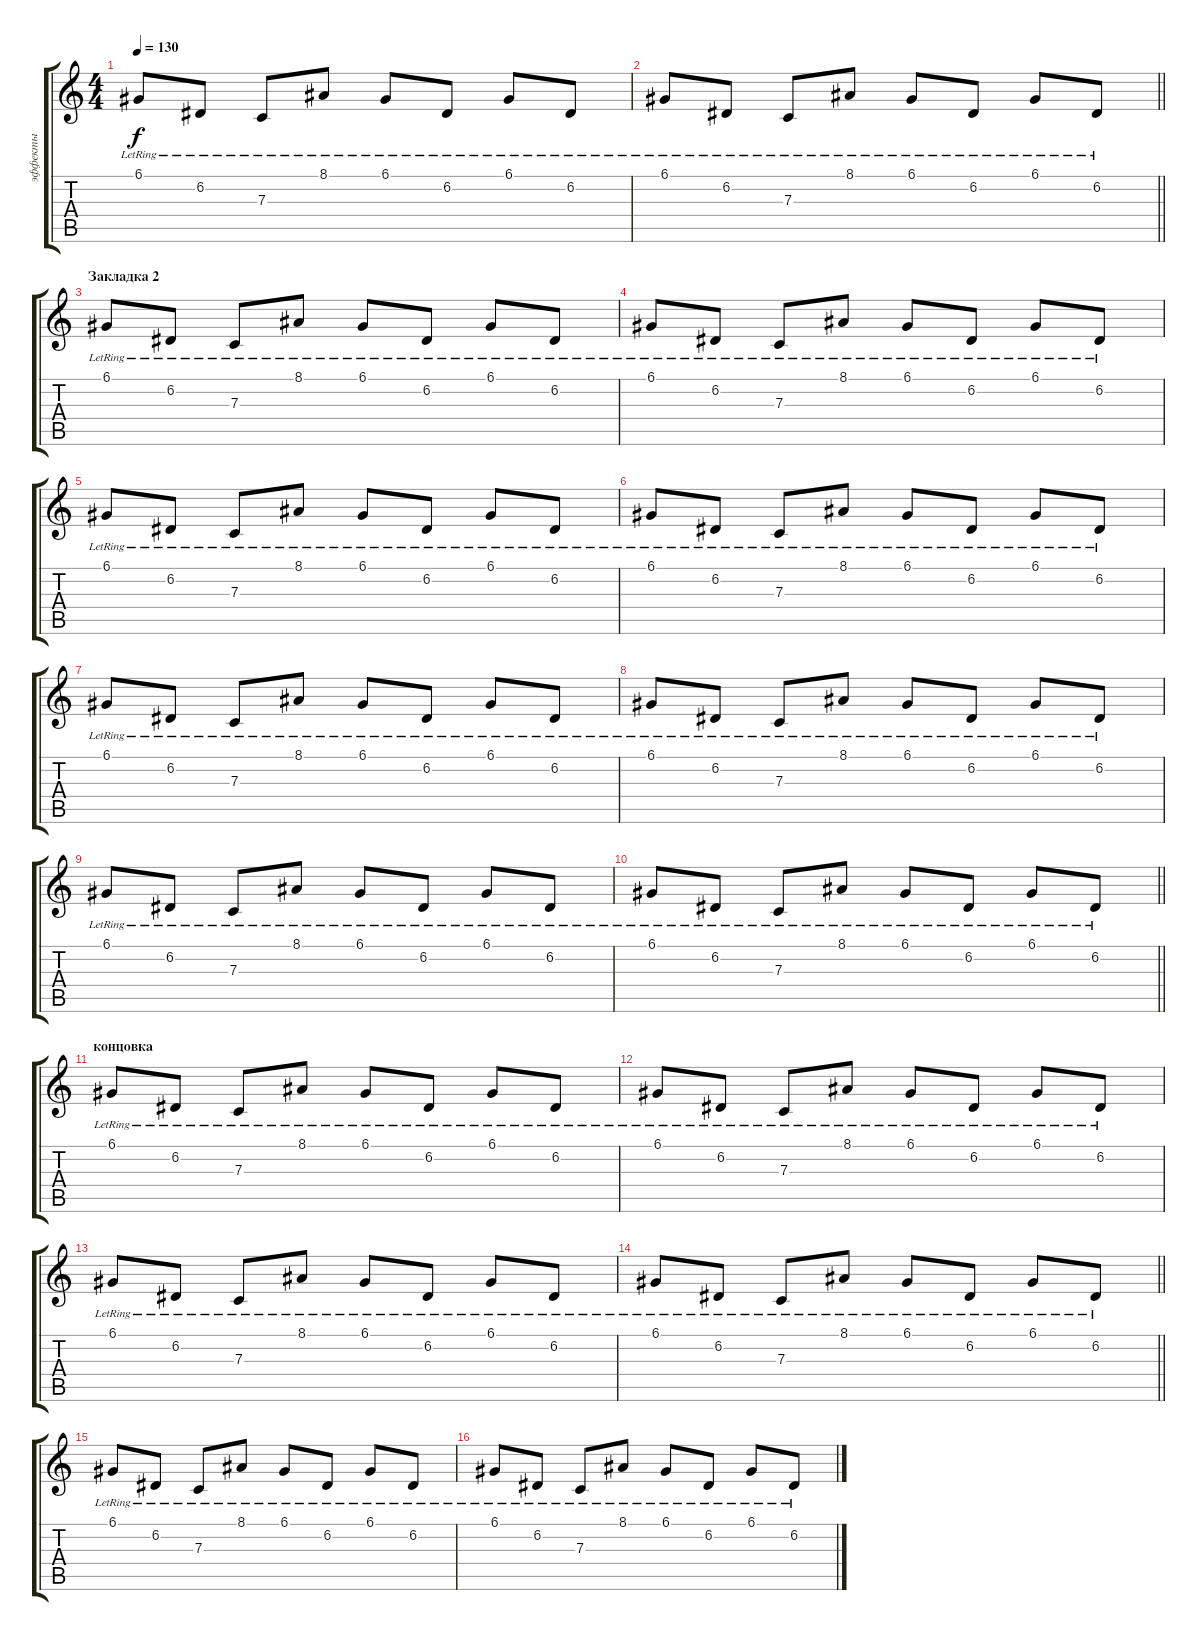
\track ("эффекты" "эффекты") {instrument voiceoohs}
\staff {score tabs}
\tuning (D4 A3 F3 C3 G2 C2) {hide}
\ts (4 4)
\section ("" "")
\tempo 130
\clef g2
\ks c
6.1{lr}.8{dy f instrument synthbass1} 6.2{lr}.8 7.3{lr}.8 8.1{lr}.8 6.1{lr}.8 6.2{lr}.8 6.1{lr}.8 6.2{lr}.8 |
\barLineRight lightlight
6.1{lr}.8{instrument synthbass1} 6.2{lr}.8 7.3{lr}.8 8.1{lr}.8 6.1{lr}.8 6.2{lr}.8 6.1{lr}.8 6.2{lr}.8 |
\section ("" "Закладка 2")
6.1{lr}.8{instrument synthbass1} 6.2{lr}.8 7.3{lr}.8 8.1{lr}.8 6.1{lr}.8 6.2{lr}.8 6.1{lr}.8 6.2{lr}.8 |
6.1{lr}.8{instrument synthbass1} 6.2{lr}.8 7.3{lr}.8 8.1{lr}.8 6.1{lr}.8 6.2{lr}.8 6.1{lr}.8 6.2{lr}.8 |
6.1{lr}.8{instrument synthbass1} 6.2{lr}.8 7.3{lr}.8 8.1{lr}.8 6.1{lr}.8 6.2{lr}.8 6.1{lr}.8 6.2{lr}.8 |
6.1{lr}.8{instrument synthbass1} 6.2{lr}.8 7.3{lr}.8 8.1{lr}.8 6.1{lr}.8 6.2{lr}.8 6.1{lr}.8 6.2{lr}.8 |
6.1{lr}.8{instrument synthbass1} 6.2{lr}.8 7.3{lr}.8 8.1{lr}.8 6.1{lr}.8 6.2{lr}.8 6.1{lr}.8 6.2{lr}.8 |
6.1{lr}.8{instrument synthbass1} 6.2{lr}.8 7.3{lr}.8 8.1{lr}.8 6.1{lr}.8 6.2{lr}.8 6.1{lr}.8 6.2{lr}.8 |
6.1{lr}.8{instrument synthbass1} 6.2{lr}.8 7.3{lr}.8 8.1{lr}.8 6.1{lr}.8 6.2{lr}.8 6.1{lr}.8 6.2{lr}.8 |
\barLineRight lightlight
6.1{lr}.8{instrument synthbass1} 6.2{lr}.8 7.3{lr}.8 8.1{lr}.8 6.1{lr}.8 6.2{lr}.8 6.1{lr}.8 6.2{lr}.8 |
\section ("" "концовка")
6.1{lr}.8{instrument synthbass1} 6.2{lr}.8 7.3{lr}.8 8.1{lr}.8 6.1{lr}.8 6.2{lr}.8 6.1{lr}.8 6.2{lr}.8 |
6.1{lr}.8{instrument synthbass1} 6.2{lr}.8 7.3{lr}.8 8.1{lr}.8 6.1{lr}.8 6.2{lr}.8 6.1{lr}.8 6.2{lr}.8 |
6.1{lr}.8{instrument synthbass1} 6.2{lr}.8 7.3{lr}.8 8.1{lr}.8 6.1{lr}.8 6.2{lr}.8 6.1{lr}.8 6.2{lr}.8 |
\barLineRight lightlight
6.1{lr}.8{instrument synthbass1} 6.2{lr}.8 7.3{lr}.8 8.1{lr}.8 6.1{lr}.8 6.2{lr}.8 6.1{lr}.8 6.2{lr}.8 |
6.1{lr}.8{instrument synthbass1} 6.2{lr}.8 7.3{lr}.8 8.1{lr}.8 6.1{lr}.8 6.2{lr}.8 6.1{lr}.8 6.2{lr}.8 |
6.1{lr}.8{instrument synthbass1} 6.2{lr}.8 7.3{lr}.8 8.1{lr}.8 6.1{lr}.8 6.2{lr}.8 6.1{lr}.8 6.2{lr}.8
